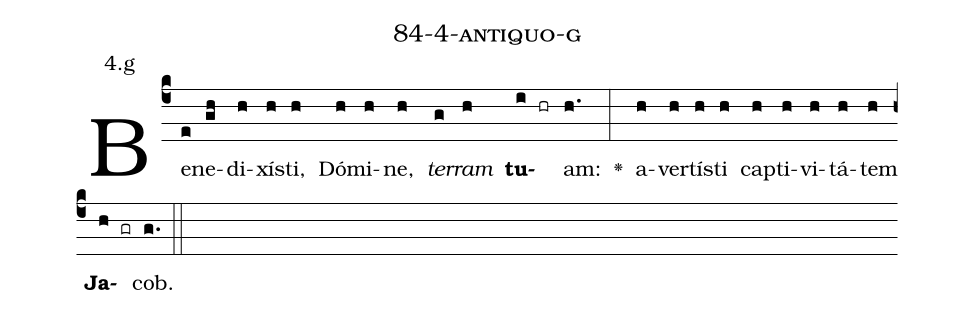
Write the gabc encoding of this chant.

name: 84-4-antiquo-g;
annotation: 4.g;
%%
(c4)Be(e)ne(gh)di(h)xís(h)ti,(h) Dó(h)mi(h)ne,(h) <i>ter</i>(g)<i>ram</i>(h) <b>tu</b>(i hr)am:(h.) <v>\greheightstar</v>(:) a(h)ver(h)tís(h)ti(h) cap(h)ti(h)vi(h)tá(h)tem(h) <b>Ja</b>(h gr)cob.(g.) (::)


%E(h) u(h) o(h) u(h) a(h) e.(g.) (::)
